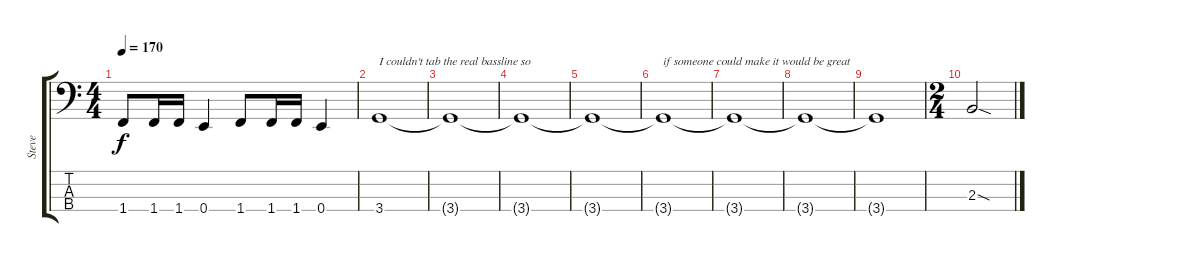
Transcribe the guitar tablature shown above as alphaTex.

\track ("Steve" "Steve") {instrument electricbassfinger}
\staff {score tabs}
\tuning (G2 D2 A1 E1) {hide}
\ts (4 4)
\tempo 170
\clef f4
\ks c
1.4.8{dy f} 1.4.16 1.4.16 0.4.4 1.4.8 1.4.16 1.4.16 0.4.4 |
3.4.1{txt "I couldn't tab the real bassline so"} |
3.4{t}.1 |
3.4{t}.1 |
3.4{t}.1 |
3.4{t}.1{txt "if someone could make it would be great"} |
3.4{t}.1 |
3.4{t}.1 |
3.4{t}.1 |
\ts (2 4)
2.3{sod}.2
